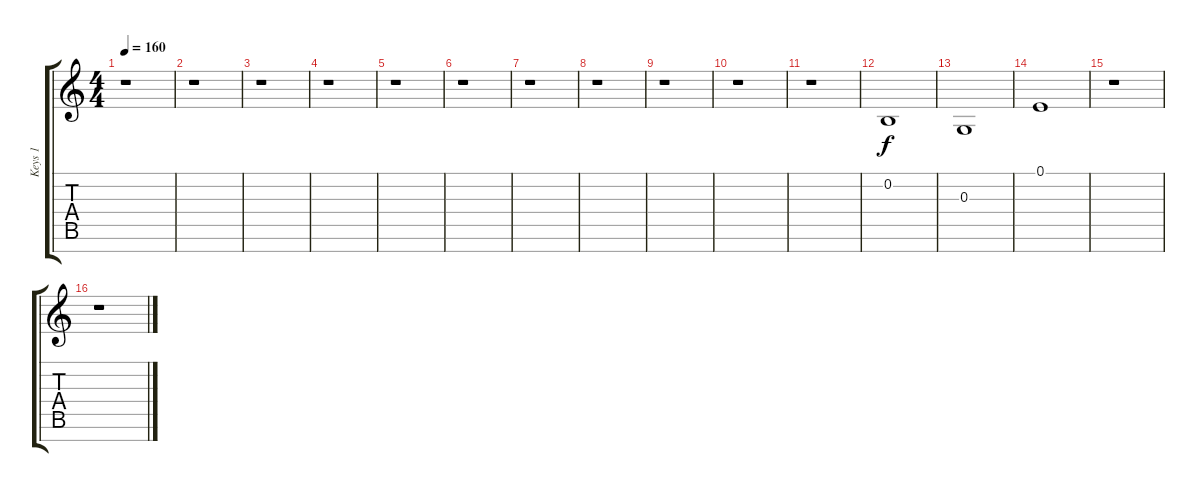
\track ("Keys 1" "Keys 1") {instrument drawbarorgan}
\staff {score tabs}
\tuning (E4 B3 G3 D3 A2 E2 B1) {hide}
\ts (4 4)
\tempo 160
\clef g2
\ks c
r.1{dy f} |
r.1 |
r.1 |
r.1 |
r.1 |
r.1 |
r.1 |
r.1 |
r.1 |
r.1 |
r.1 |
0.2.1{instrument panflute} |
0.3.1 |
0.1.1 |
r.1 |
r.1
